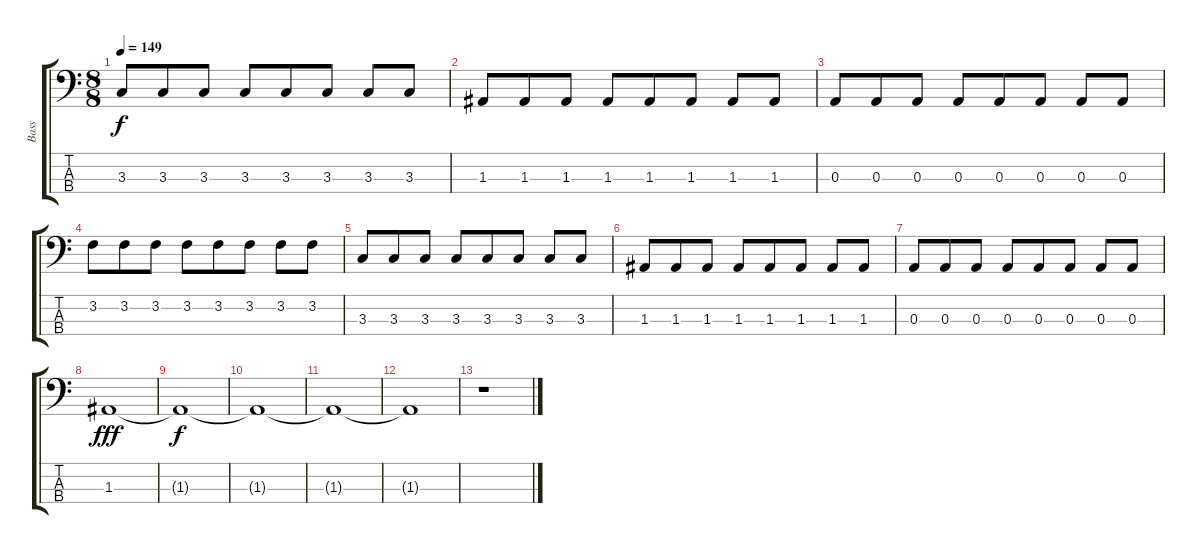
\track ("Bass" "Bass") {instrument acousticbass}
\staff {score tabs}
\tuning (G2 D2 A1 E1) {hide}
\ts (8 8)
\tempo 149
\clef f4
\ks c
3.3.8{dy f} 3.3.8 3.3.8 3.3.8 3.3.8 3.3.8 3.3.8 3.3.8 |
1.3.8 1.3.8 1.3.8 1.3.8 1.3.8 1.3.8 1.3.8 1.3.8 |
0.3.8 0.3.8 0.3.8 0.3.8 0.3.8 0.3.8 0.3.8 0.3.8 |
3.2.8 3.2.8 3.2.8 3.2.8 3.2.8 3.2.8 3.2.8 3.2.8 |
3.3.8 3.3.8 3.3.8 3.3.8 3.3.8 3.3.8 3.3.8 3.3.8 |
1.3.8 1.3.8 1.3.8 1.3.8 1.3.8 1.3.8 1.3.8 1.3.8 |
0.3.8 0.3.8 0.3.8 0.3.8 0.3.8 0.3.8 0.3.8 0.3.8 |
1.3.1{dy fff} |
1.3{t}.1{dy f} |
1.3{t}.1 |
1.3{t}.1{volume 0} |
1.3{t}.1 |
r.1
